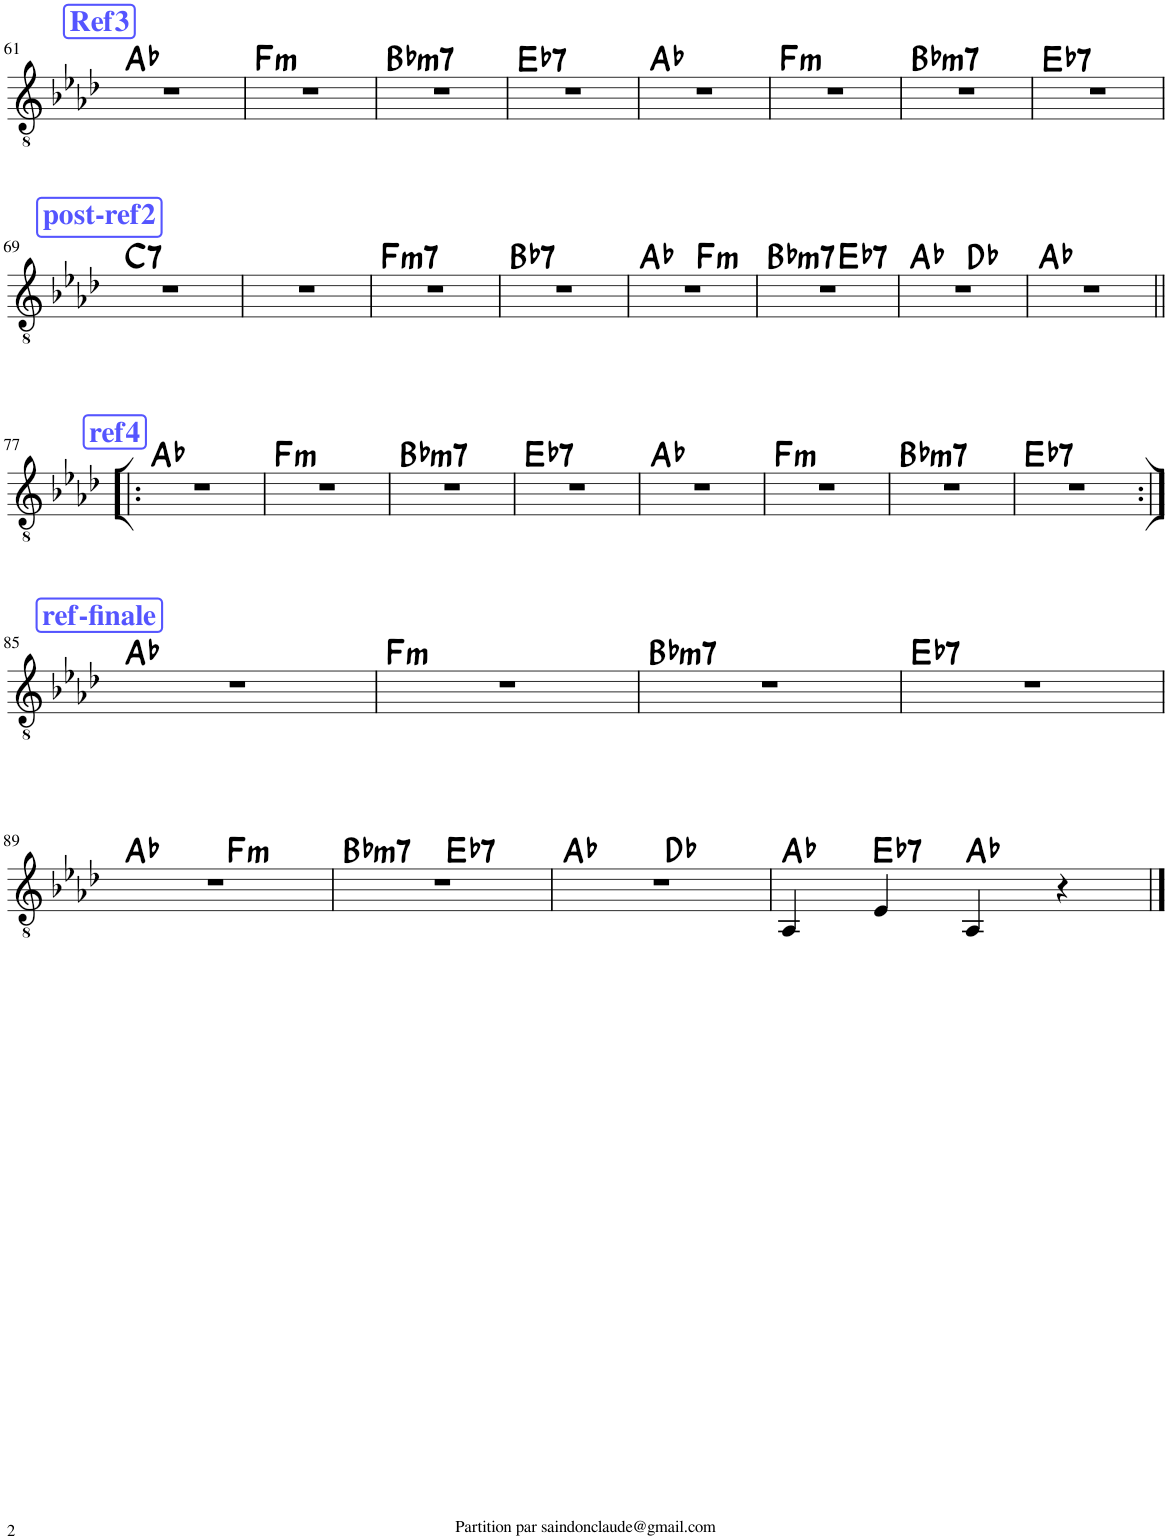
**kern	**harte
*part1	*part1
*staff1	*
*I"Classical Guitar	*
*I'Guit.	*
!!LO:PB:g=z
*clefGv2	*
*k[b-e-a-d-]	*
*M4/4	*
!!LO:REH:place=s1:a:B:cj:color=#5555FF:fs=14:t=Ref3
=61	=61
1r	Ab:maj
=62	=62
!	!LO:H:kt=m
1r	F:min
=63	=63
!	!LO:H:kt=m7
1r	Bb:min7
=64	=64
!	!LO:H:kt=7
1r	Eb:7
=65	=65
1r	Ab:maj
=66	=66
!	!LO:H:kt=m
1r	F:min
=67	=67
!	!LO:H:kt=m7
1r	Bb:min7
=68	=68
!	!LO:H:kt=7
1r	Eb:7
!!LO:LB:g=z
!!LO:REH:place=s1:a:B:cj:color=#5555FF:fs=14:t=post-ref2
=69	=69
!	!LO:H:kt=7
1r	C:7
=70	=70
1r	.
=71	=71
!	!LO:H:kt=m7
1r	F:min7
=72	=72
!	!LO:H:kt=7
1r	Bb:7
=73	=73
*^	*
1r	2ryy	Ab:maj
!	!	!LO:H:kt=m
.	2ryy	F:min
=74	=74	=74
!	!	!LO:H:kt=m7
1r	2ryy	Bb:min7
!	!	!LO:H:kt=7
.	2ryy	Eb:7
=75	=75	=75
1r	2ryy	Ab:maj
.	2ryy	Db:maj
*v	*v	*
=76	=76
1r	Ab:maj
!!LO:LB:g=z
!!LO:REH:place=s1:a:B:cj:color=#5555FF:fs=14:t=ref4
=77!|:	=77!|:
1r	Ab:maj
=78	=78
!	!LO:H:kt=m
1r	F:min
=79	=79
!	!LO:H:kt=m7
1r	Bb:min7
=80	=80
!	!LO:H:kt=7
1r	Eb:7
=81	=81
1r	Ab:maj
=82	=82
!	!LO:H:kt=m
1r	F:min
=83	=83
!	!LO:H:kt=m7
1r	Bb:min7
=84	=84
!	!LO:H:kt=7
1r	Eb:7
!!LO:LB:g=z
!!LO:REH:place=s1:a:B:cj:color=#5555FF:fs=14:t=ref-finale
=85:|!	=85:|!
1r	Ab:maj
=86	=86
!	!LO:H:kt=m
1r	F:min
=87	=87
!	!LO:H:kt=m7
1r	Bb:min7
=88	=88
!	!LO:H:kt=7
1r	Eb:7
!!LO:LB:g=z
=89	=89
*^	*
1r	2ryy	Ab:maj
!	!	!LO:H:kt=m
.	2ryy	F:min
=90	=90	=90
!	!	!LO:H:kt=m7
1r	2ryy	Bb:min7
!	!	!LO:H:kt=7
.	2ryy	Eb:7
=91	=91	=91
1r	2ryy	Ab:maj
.	2ryy	Db:maj
*v	*v	*
=92	=92
4AA-/	Ab:maj
!	!LO:H:kt=7
4E-/	Eb:7
4AA-/	Ab:maj
4r	.
==	==
*-	*-
